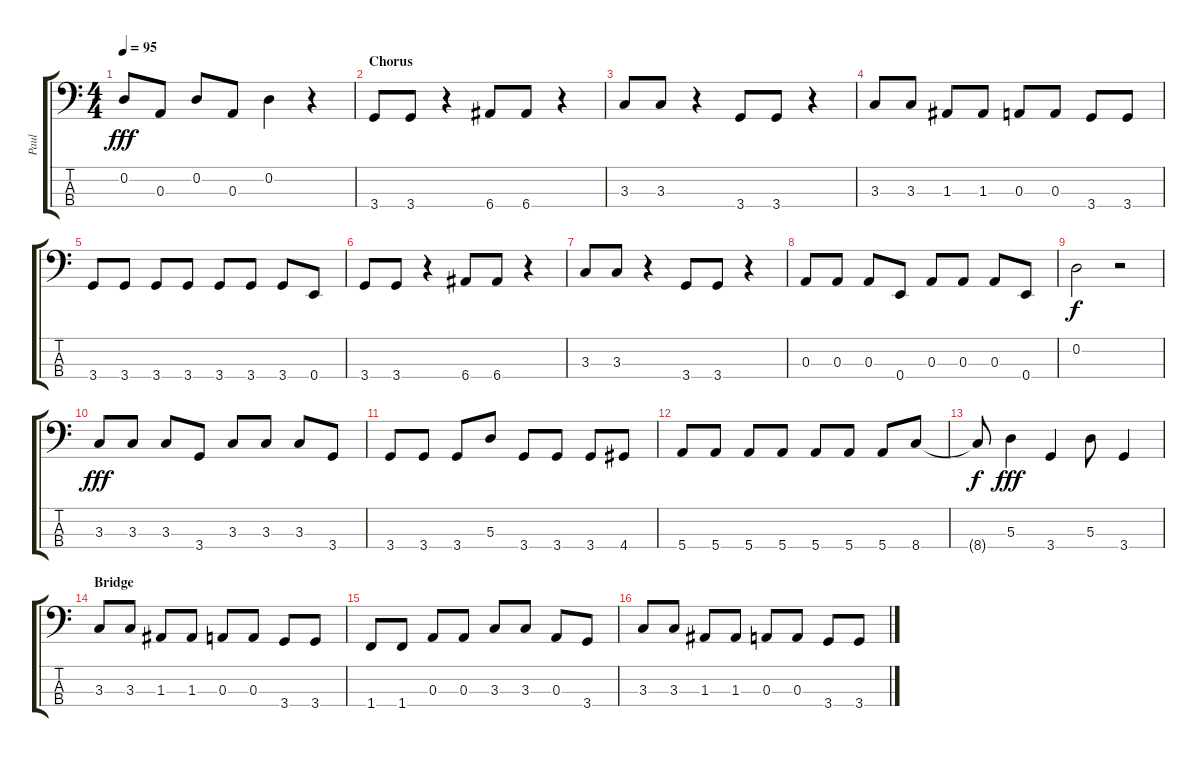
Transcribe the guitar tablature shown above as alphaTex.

\track ("Paul" "Paul") {instrument electricbassfinger}
\staff {score tabs}
\tuning (G2 D2 A1 E1) {hide}
\ts (4 4)
\tempo 95
\clef f4
\ks c
0.2.8{dy fff} 0.3.8 0.2.8 0.3.8 0.2.4 r.4 |
\section ("" "Chorus")
3.4.8 3.4.8 r.4 6.4.8 6.4.8 r.4 |
3.3.8 3.3.8 r.4 3.4.8 3.4.8 r.4 |
3.3.8 3.3.8 1.3.8 1.3.8 0.3.8 0.3.8 3.4.8 3.4.8 |
3.4.8 3.4.8 3.4.8 3.4.8 3.4.8 3.4.8 3.4.8 0.4.8 |
3.4.8 3.4.8 r.4 6.4.8 6.4.8 r.4 |
3.3.8 3.3.8 r.4 3.4.8 3.4.8 r.4 |
0.3.8 0.3.8 0.3.8 0.4.8 0.3.8 0.3.8 0.3.8 0.4.8 |
0.2.2{dy f} r.2 |
3.3.8{dy fff} 3.3.8 3.3.8 3.4.8 3.3.8 3.3.8 3.3.8 3.4.8 |
3.4.8 3.4.8 3.4.8 5.3.8 3.4.8 3.4.8 3.4.8 4.4.8 |
5.4.8 5.4.8 5.4.8 5.4.8 5.4.8 5.4.8 5.4.8 8.4.8 |
8.4{t}.8{dy f} 5.3.4{dy fff} 3.4.4 5.3.8 3.4.4 |
\section ("" "Bridge")
3.3.8 3.3.8 1.3.8 1.3.8 0.3.8 0.3.8 3.4.8 3.4.8 |
1.4.8 1.4.8 0.3.8 0.3.8 3.3.8 3.3.8 0.3.8 3.4.8 |
3.3.8 3.3.8 1.3.8 1.3.8 0.3.8 0.3.8 3.4.8 3.4.8
